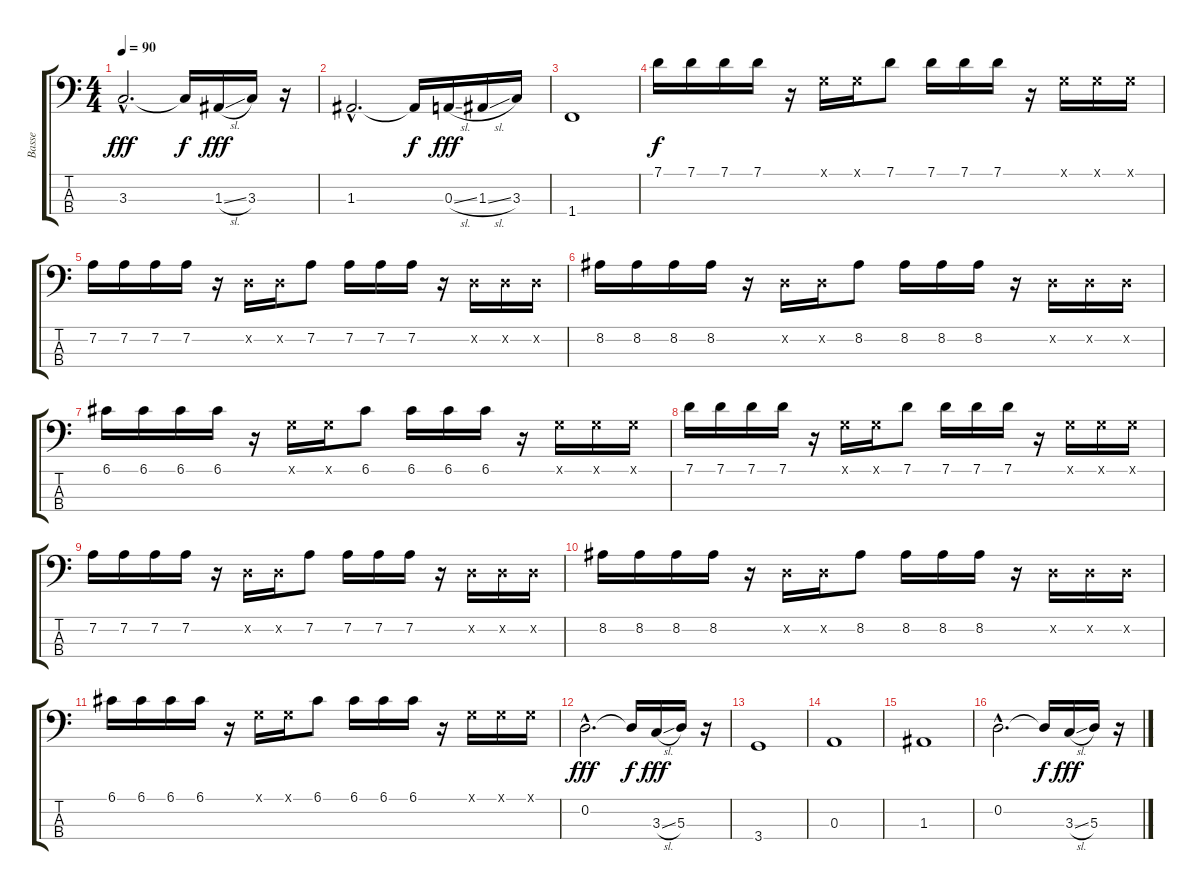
\track ("Basse" "Basse") {instrument electricbassfinger}
\staff {score tabs}
\tuning (G2 D2 A1 E1) {hide}
\ts (4 4)
\tempo 90
\clef f4
\ks c
3.3{hac}.2{d dy fff} 3.3{t}.16{dy f} 1.3{sl}.16{dy fff} 3.3.16 r.16 |
1.3{hac}.2{d} 1.3{t}.16{dy f} 0.3{sl}.16{dy fff} 1.3{sl}.16 3.3.16 |
1.4.1 |
7.1.16{dy f} 7.1.16 7.1.16 7.1.16 r.16 0.1{x}.16 0.1{x}.16 7.1.8 7.1.16 7.1.16 7.1.16 r.16 0.1{x}.16 0.1{x}.16 0.1{x}.16 |
7.2.16 7.2.16 7.2.16 7.2.16 r.16 0.2{x}.16 0.2{x}.16 7.2.8 7.2.16 7.2.16 7.2.16 r.16 0.2{x}.16 0.2{x}.16 0.2{x}.16 |
8.2.16 8.2.16 8.2.16 8.2.16 r.16 0.2{x}.16 0.2{x}.16 8.2.8 8.2.16 8.2.16 8.2.16 r.16 0.2{x}.16 0.2{x}.16 0.2{x}.16 |
6.1.16 6.1.16 6.1.16 6.1.16 r.16 0.1{x}.16 0.1{x}.16 6.1.8 6.1.16 6.1.16 6.1.16 r.16 0.1{x}.16 0.1{x}.16 0.1{x}.16 |
7.1.16 7.1.16 7.1.16 7.1.16 r.16 0.1{x}.16 0.1{x}.16 7.1.8 7.1.16 7.1.16 7.1.16 r.16 0.1{x}.16 0.1{x}.16 0.1{x}.16 |
7.2.16 7.2.16 7.2.16 7.2.16 r.16 0.2{x}.16 0.2{x}.16 7.2.8 7.2.16 7.2.16 7.2.16 r.16 0.2{x}.16 0.2{x}.16 0.2{x}.16 |
8.2.16 8.2.16 8.2.16 8.2.16 r.16 0.2{x}.16 0.2{x}.16 8.2.8 8.2.16 8.2.16 8.2.16 r.16 0.2{x}.16 0.2{x}.16 0.2{x}.16 |
6.1.16 6.1.16 6.1.16 6.1.16 r.16 0.1{x}.16 0.1{x}.16 6.1.8 6.1.16 6.1.16 6.1.16 r.16 0.1{x}.16 0.1{x}.16 0.1{x}.16 |
0.2{hac}.2{d dy fff} 0.2{t}.16{dy f} 3.3{sl}.16{dy fff} 5.3.16 r.16 |
3.4.1 |
0.3.1 |
1.3.1 |
0.2{hac}.2{d} 0.2{t}.16{dy f} 3.3{sl}.16{dy fff} 5.3.16 r.16
